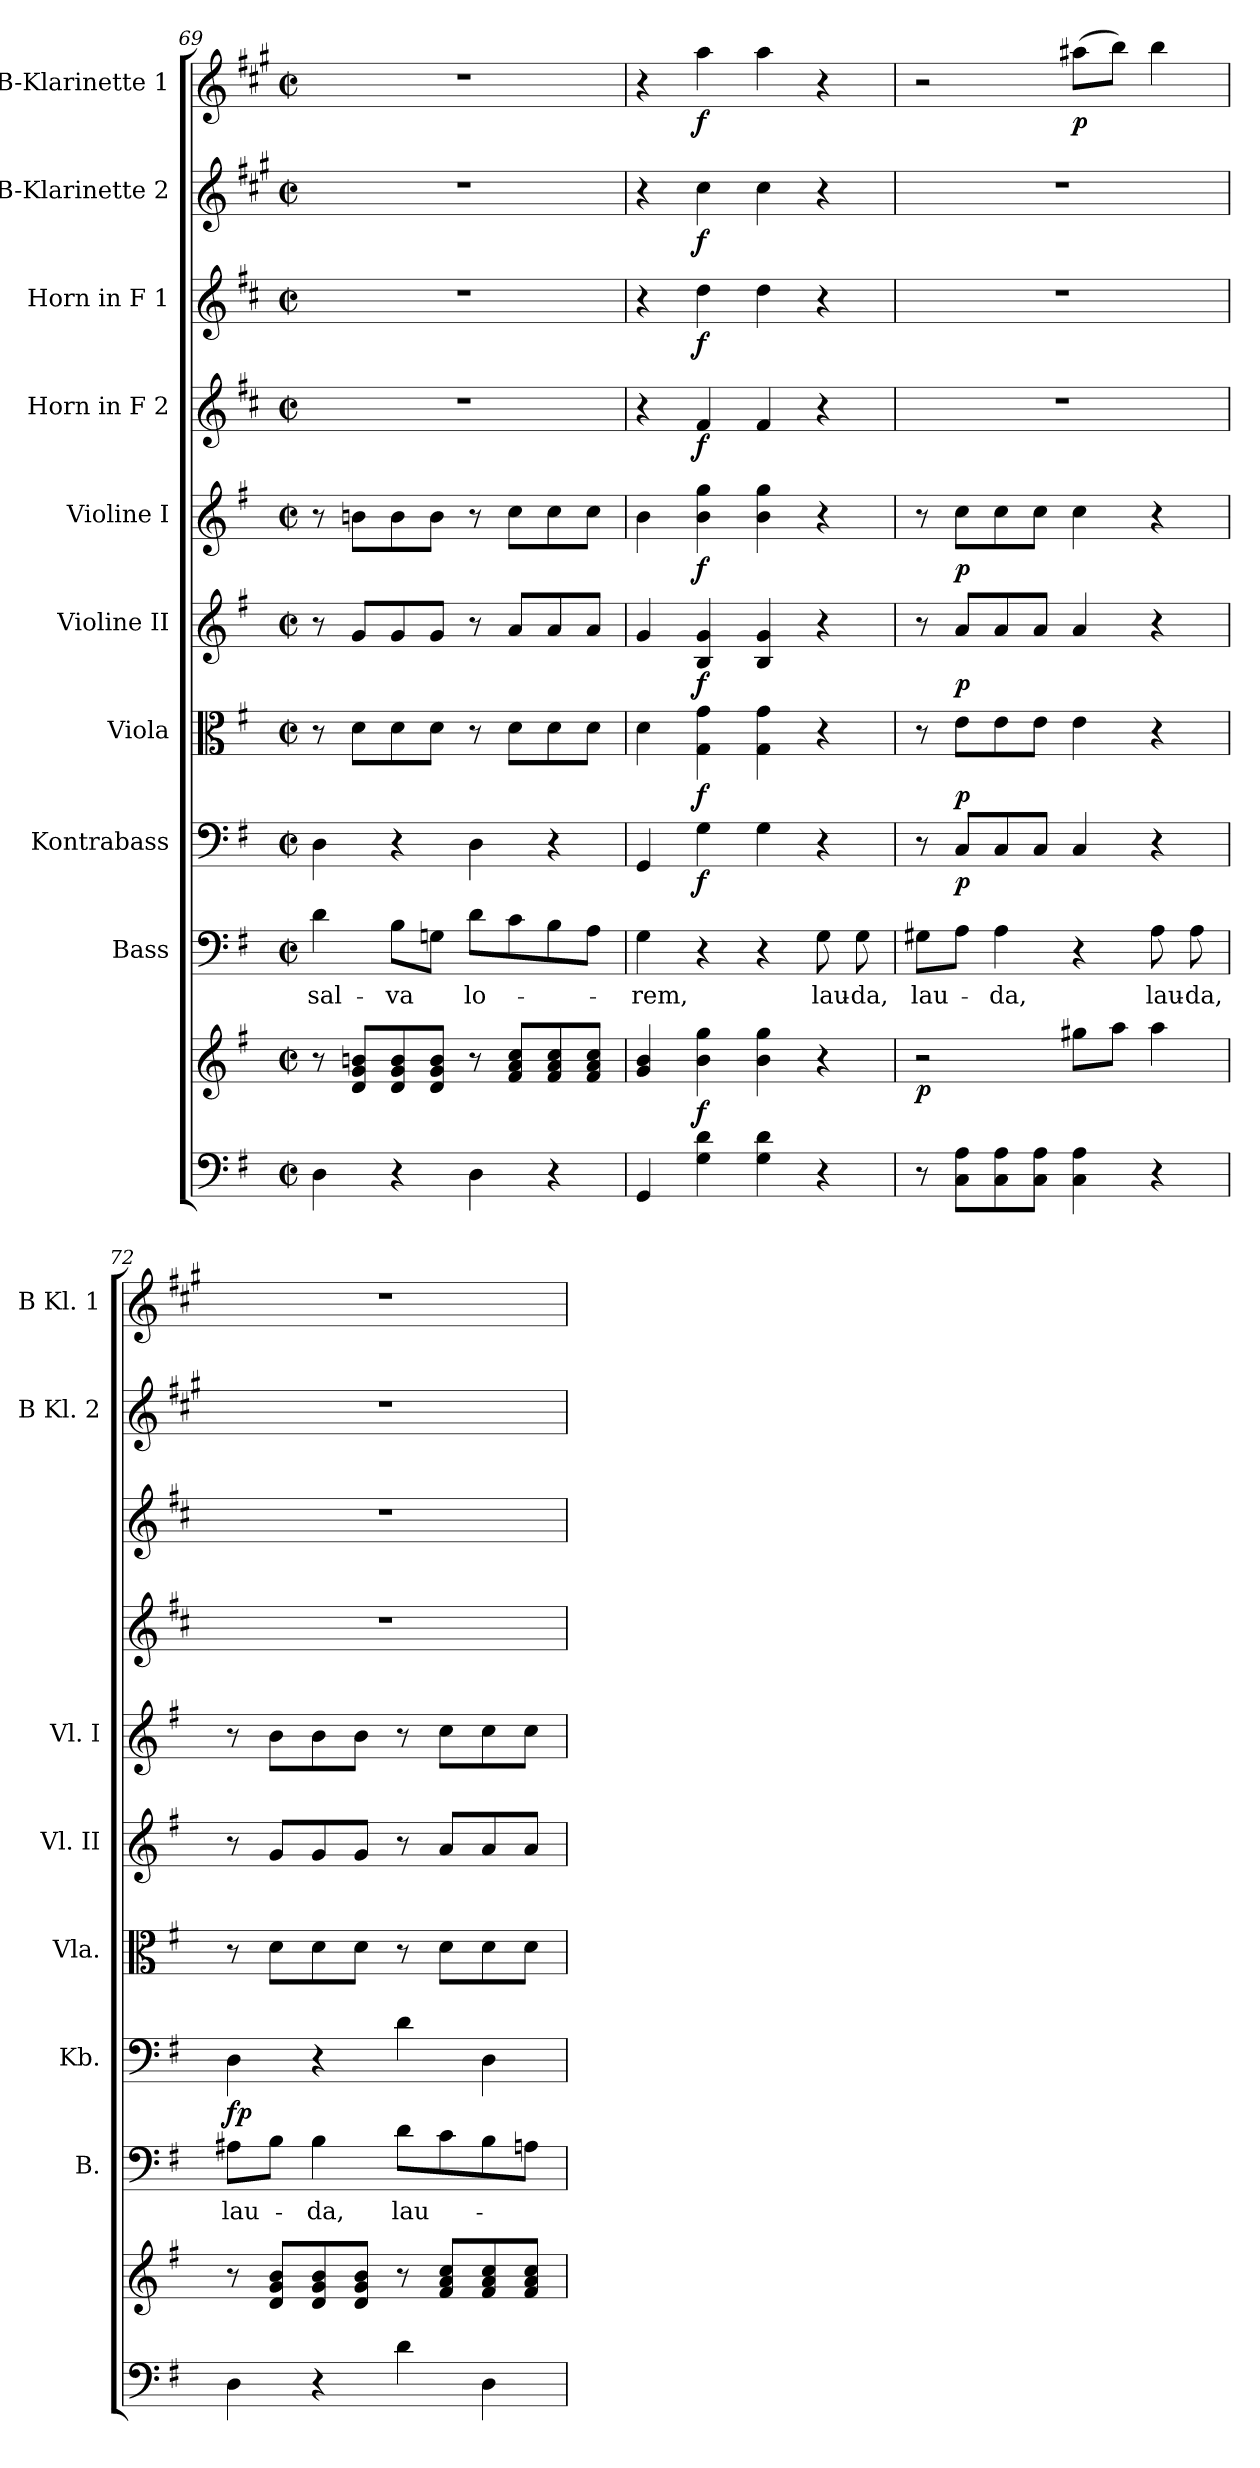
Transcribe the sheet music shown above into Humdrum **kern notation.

**kern	**kern	**dynam	**kern	**text	**dynam	**kern	**dynam	**kern	**dynam	**kern	**dynam	**kern	**dynam	**kern	**dynam	**kern	**dynam	**kern	**dynam	**kern	**dynam
*part10	*part10	*part10	*part9	*part9	*part9	*part8	*part8	*part7	*part7	*part6	*part6	*part5	*part5	*part4	*part4	*part3	*part3	*part2	*part2	*part1	*part1
*staff11	*staff10	*staff10/11	*staff9	*staff9	*staff9	*staff8	*staff8	*staff7	*staff7	*staff6	*staff6	*staff5	*staff5	*staff4	*staff4	*staff3	*staff3	*staff2	*staff2	*staff1	*staff1
*	*	*	*I"Bass	*	*	*I"Kontrabass	*	*I"Viola	*	*I"Violine II	*	*I"Violine I	*	*I"Horn in F 2	*	*I"Horn in F 1	*	*I"B-Klarinette 2	*	*I"B-Klarinette 1	*
*	*	*	*I'B.	*	*	*I'Kb.	*	*I'Vla.	*	*I'Vl. II	*	*I'Vl. I	*	*	*	*	*	*I'B Kl. 2	*	*I'B Kl. 1	*
*clefF4	*clefG2	*	*clefF4	*	*	*clefF4	*	*clefC3	*	*clefG2	*	*clefG2	*	*clefG2	*	*clefG2	*	*clefG2	*	*clefG2	*
*	*	*	*	*	*	*ITrd7c12	*	*	*	*	*	*	*	*ITrd4c7	*	*ITrd4c7	*	*ITrd1c2	*	*ITrd1c2	*
*k[f#]	*k[f#]	*	*k[f#]	*	*	*k[f#]	*	*k[f#]	*	*k[f#]	*	*k[f#]	*	*k[f#]	*	*k[f#]	*	*k[f#]	*	*k[f#]	*
*G:	*G:	*	*G:	*	*	*G:	*	*G:	*	*G:	*	*G:	*	*G:	*	*G:	*	*G:	*	*G:	*
*M2/2	*M2/2	*	*M2/2	*	*	*M2/2	*	*M2/2	*	*M2/2	*	*M2/2	*	*M2/2	*	*M2/2	*	*M2/2	*	*M2/2	*
*met(c|)	*met(c|)	*	*met(c|)	*	*	*met(c|)	*	*met(c|)	*	*met(c|)	*	*met(c|)	*	*met(c|)	*	*met(c|)	*	*met(c|)	*	*met(c|)	*
=69	=69	=69	=69	=69	=69	=69	=69	=69	=69	=69	=69	=69	=69	=69	=69	=69	=69	=69	=69	=69	=69
!	!	!	!	!LO:LY:b	!	!	!	!	!	!	!	!	!	!	!	!	!	!	!	!	!
4D\	8r	.	4d\	sal-	.	4DD\	.	8r	.	8r	.	8r	.	1r	.	1r	.	1r	.	1r	.
.	8d/ 8g/ 8bn/L	.	.	.	.	.	.	8d\L	.	8g/L	.	8bn\L	.	.	.	.	.	.	.	.	.
!	!	!	!	!LO:LY:b	!	!	!	!	!	!	!	!	!	!	!	!	!	!	!	!	!
4r	8d/ 8g/ 8b/	.	8B\L	-va	.	4r	.	8d\	.	8g/	.	8b\	.	.	.	.	.	.	.	.	.
.	8d/ 8g/ 8b/J	.	8Gn\J	.	.	.	.	8d\J	.	8g/J	.	8b\J	.	.	.	.	.	.	.	.	.
!	!	!	!	!LO:LY:b	!	!	!	!	!	!	!	!	!	!	!	!	!	!	!	!	!
4D\	8r	.	8d\L	lo-	.	4DD\	.	8r	.	8r	.	8r	.	.	.	.	.	.	.	.	.
.	8f#/ 8a/ 8cc/L	.	8c\	.	.	.	.	8d\L	.	8a/L	.	8cc\L	.	.	.	.	.	.	.	.	.
4r	8f#/ 8a/ 8cc/	.	8B\	.	.	4r	.	8d\	.	8a/	.	8cc\	.	.	.	.	.	.	.	.	.
.	8f#/ 8a/ 8cc/J	.	8A\J	.	.	.	.	8d\J	.	8a/J	.	8cc\J	.	.	.	.	.	.	.	.	.
!!LO:PB:g=z
=70	=70	=70	=70	=70	=70	=70	=70	=70	=70	=70	=70	=70	=70	=70	=70	=70	=70	=70	=70	=70	=70
!	!	!	!	!LO:LY:b	!	!	!	!	!	!	!	!	!	!	!	!	!	!	!	!	!
4GG/	4g/ 4b/	.	4G\	-rem,	.	4GGG/	.	4d\	.	4g/	.	4b\	.	4r	.	4r	.	4r	.	4r	.
!	!	!LO:DY:b	!	!	!	!	!LO:DY:b	!	!LO:DY:b	!	!LO:DY:b	!	!LO:DY:b	!	!LO:DY:b	!	!LO:DY:b	!	!LO:DY:b	!	!LO:DY:b
4G\ 4d\	4b\ 4gg\	f	4r	.	.	4GG\	f	4G\ 4g\	f	4B/ 4g/	f	4b\ 4gg\	f	4B/	f	4g\	f	4b\	f	4gg\	f
4G\ 4d\	4b\ 4gg\	.	4r	.	.	4GG\	.	4G\ 4g\	.	4B/ 4g/	.	4b\ 4gg\	.	4B/	.	4g\	.	4b\	.	4gg\	.
!	!	!	!	!LO:LY:b	!	!	!	!	!	!	!	!	!	!	!	!	!	!	!	!	!
4r	4r	.	8G\	lau-	.	4r	.	4r	.	4r	.	4r	.	4r	.	4r	.	4r	.	4r	.
!	!	!	!	!LO:LY:b	!	!	!	!	!	!	!	!	!	!	!	!	!	!	!	!	!
.	.	.	8G\	-da,	.	.	.	.	.	.	.	.	.	.	.	.	.	.	.	.	.
=71	=71	=71	=71	=71	=71	=71	=71	=71	=71	=71	=71	=71	=71	=71	=71	=71	=71	=71	=71	=71	=71
!	!	!LO:DY:b	!	!LO:LY:b	!	!	!	!	!	!	!	!	!	!	!	!	!	!	!	!	!
8r	2r	p	8G#X\L	lau-	.	8r	.	8r	.	8r	.	8r	.	1r	.	1r	.	1r	.	2r	.
!	!	!	!	!	!	!	!LO:DY:b	!	!LO:DY:b	!	!LO:DY:b	!	!LO:DY:b	!	!	!	!	!	!	!	!
8C\ 8A\L	.	.	8A\J	.	.	8CC/L	p	8e\L	p	8a/L	p	8cc\L	p	.	.	.	.	.	.	.	.
!	!	!	!	!LO:LY:b	!	!	!	!	!	!	!	!	!	!	!	!	!	!	!	!	!
8C\ 8A\	.	.	4A\	-da,	.	8CC/	.	8e\	.	8a/	.	8cc\	.	.	.	.	.	.	.	.	.
8C\ 8A\J	.	.	.	.	.	8CC/J	.	8e\J	.	8a/J	.	8cc\J	.	.	.	.	.	.	.	.	.
!	!	!	!	!	!	!	!	!	!	!	!	!	!	!	!	!	!	!	!	!	!LO:DY:b
4C\ 4A\	8gg#X\L	.	4r	.	.	4CC/	.	4e\	.	4a/	.	4cc\	.	.	.	.	.	.	.	(>8gg#X\L	p
.	8aa\J	.	.	.	.	.	.	.	.	.	.	.	.	.	.	.	.	.	.	8aa\J)	.
!	!	!	!	!LO:LY:b	!	!	!	!	!	!	!	!	!	!	!	!	!	!	!	!	!
4r	4aa\	.	8A\	lau-	.	4r	.	4r	.	4r	.	4r	.	.	.	.	.	.	.	4aa\	.
!	!	!	!	!LO:LY:b	!	!	!	!	!	!	!	!	!	!	!	!	!	!	!	!	!
.	.	.	8A\	-da,	.	.	.	.	.	.	.	.	.	.	.	.	.	.	.	.	.
=72	=72	=72	=72	=72	=72	=72	=72	=72	=72	=72	=72	=72	=72	=72	=72	=72	=72	=72	=72	=72	=72
!	!	!	!	!LO:LY:b	!LO:DY:a	!	!	!	!	!	!	!	!	!	!	!	!	!	!	!	!
4D\	8r	.	8A#X\L	lau-	fp	4DD\	.	8r	.	8r	.	8r	.	1r	.	1r	.	1r	.	1r	.
.	8d/ 8g/ 8b/L	.	8B\J	.	.	.	.	8d\L	.	8g/L	.	8b\L	.	.	.	.	.	.	.	.	.
!	!	!	!	!LO:LY:b	!	!	!	!	!	!	!	!	!	!	!	!	!	!	!	!	!
4r	8d/ 8g/ 8b/	.	4B\	-da,	.	4r	.	8d\	.	8g/	.	8b\	.	.	.	.	.	.	.	.	.
.	8d/ 8g/ 8b/J	.	.	.	.	.	.	8d\J	.	8g/J	.	8b\J	.	.	.	.	.	.	.	.	.
!	!	!	!	!LO:LY:b	!	!	!	!	!	!	!	!	!	!	!	!	!	!	!	!	!
4d\	8r	.	8d\L	lau-	.	4D\	.	8r	.	8r	.	8r	.	.	.	.	.	.	.	.	.
.	8f#/ 8a/ 8cc/L	.	8c\	.	.	.	.	8d\L	.	8a/L	.	8cc\L	.	.	.	.	.	.	.	.	.
4D\	8f#/ 8a/ 8cc/	.	8B\	.	.	4DD\	.	8d\	.	8a/	.	8cc\	.	.	.	.	.	.	.	.	.
.	8f#/ 8a/ 8cc/J	.	8An\J	.	.	.	.	8d\J	.	8a/J	.	8cc\J	.	.	.	.	.	.	.	.	.
=	=	=	=	=	=	=	=	=	=	=	=	=	=	=	=	=	=	=	=	=	=
*-	*-	*-	*-	*-	*-	*-	*-	*-	*-	*-	*-	*-	*-	*-	*-	*-	*-	*-	*-	*-	*-
